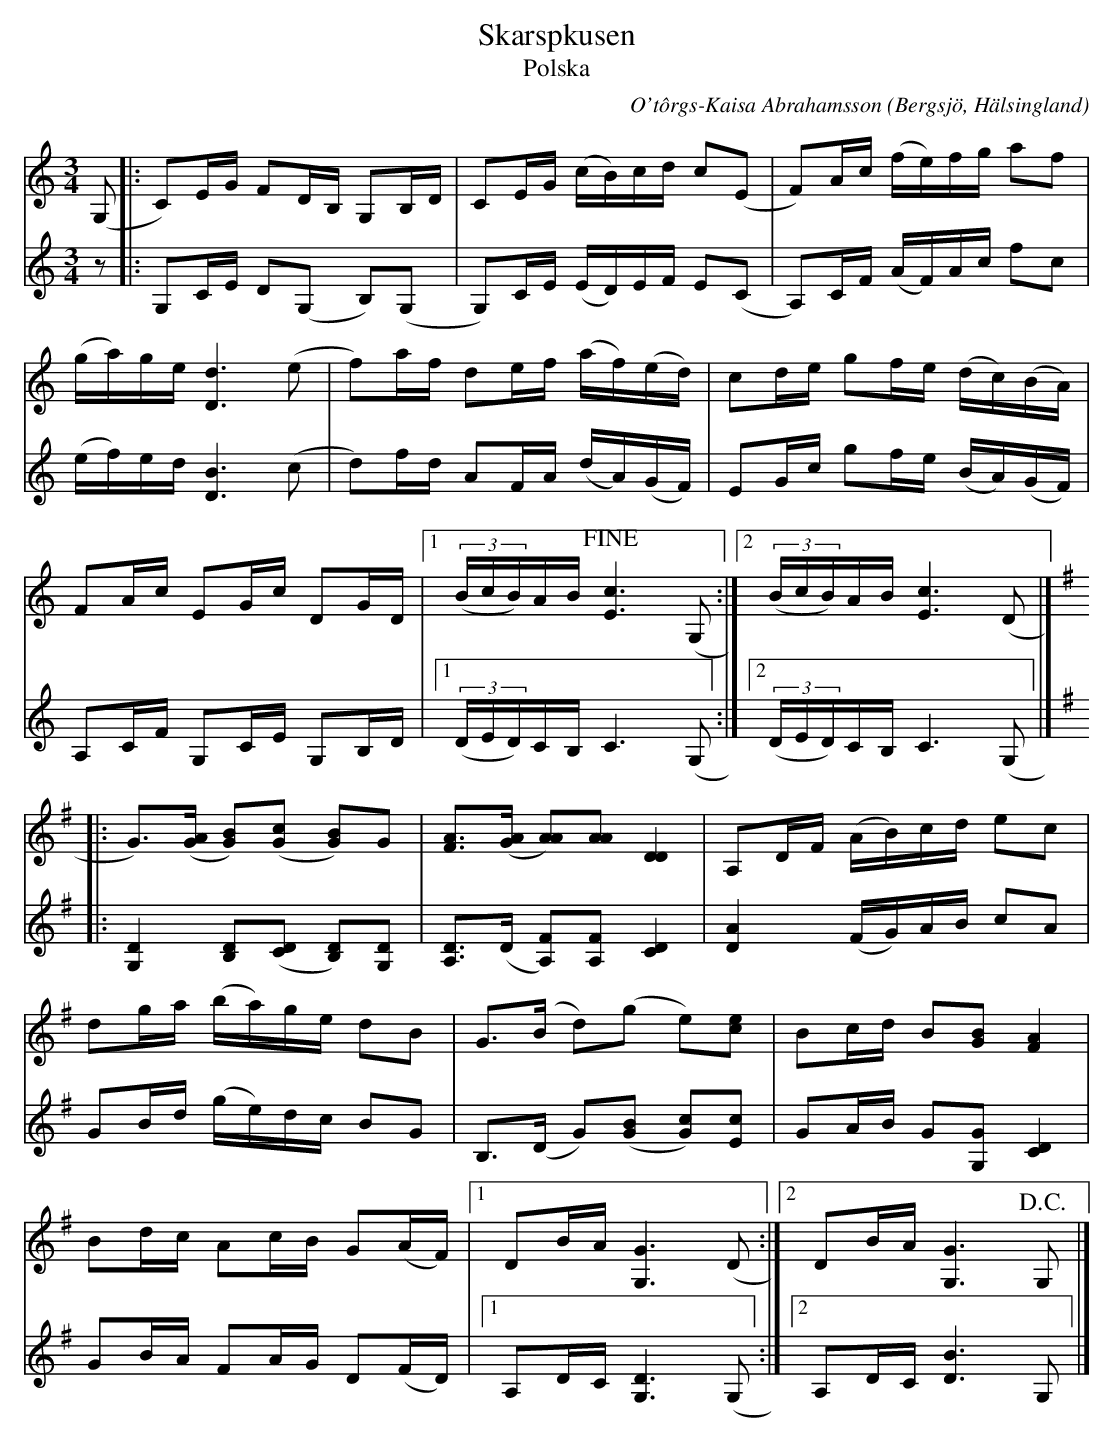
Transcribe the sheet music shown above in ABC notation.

X:1
T:Skarspkusen
T:Polska
O:Bergsjö, Hälsingland
C:O'tôrgs-Kaisa Abrahamsson
M:3/4
L:1/16
K:C
V:1
(G,2 |: C2)EG F2DB, G,2B,D | C2EG (cB)cd c2(E2 | F2)Ac (fe)fg a2f2 |
(ga)ge [dD]6 (e2 | f2)af d2ef (af)(ed) | c2de g2fe (dc)(BA) |
F2Ac E2Gc D2GD |1 (3 (BcB)AB !fine![Ec]6 (G,2 :|2  (3 (BcB)AB [Ec]6 (D2 |] [K:G]
|: G3)([GA] [GB]2)([Gc]2 [GB]2)G2 | [FA]3([GA] [AA]2)[AA]2 [DD]4 | A,2DF (AB)cd e2c2 |
d2ga (ba)ge d2B2 | G3(B d2)(g2 e2)[ec]2 | B2cd B2[GB]2 [AF]4 |
B2dc A2cB G2(AF) |1 D2BA [GG,]6 (D2 :|2 D2BA [GG,]6 !D.C.!G,2 |]
V:2
z2 |: G,2CE D2(G,2 B,2)(G,2 | G,2)CE (ED)EF E2(C2 | A,2)CF (AF)Ac f2c2 |
(ef)ed [BD]6 (c2 | d2)fd A2FA (dA)(GF) | E2Gc g2fe (BA)(GF) |
A,2CF G,2CE G,2B,D |1 (3 (DED)CB, C6 (G,2 :|2  (3 (DED)CB, C6 (G,2 |] [K:G]
|: [G,D]4 [B,D]2([CD]2 [B,D]2)[G,D]2 | [A,D]3(D [A,F]2)[FA,]2 [CD]4 | [AD]4 (FG)AB c2A2 |
G2Bd (ge)dc B2G2 | B,3(D G2)([GB]2 [cG]2)[Ec]2 | G2AB G2[GG,]2 [CD]4 |
G2BA F2AG D2(FD) |1 A,2DC [DG,]6 (G,2 :|2 A,2DC [BD]6 G,2 |]
